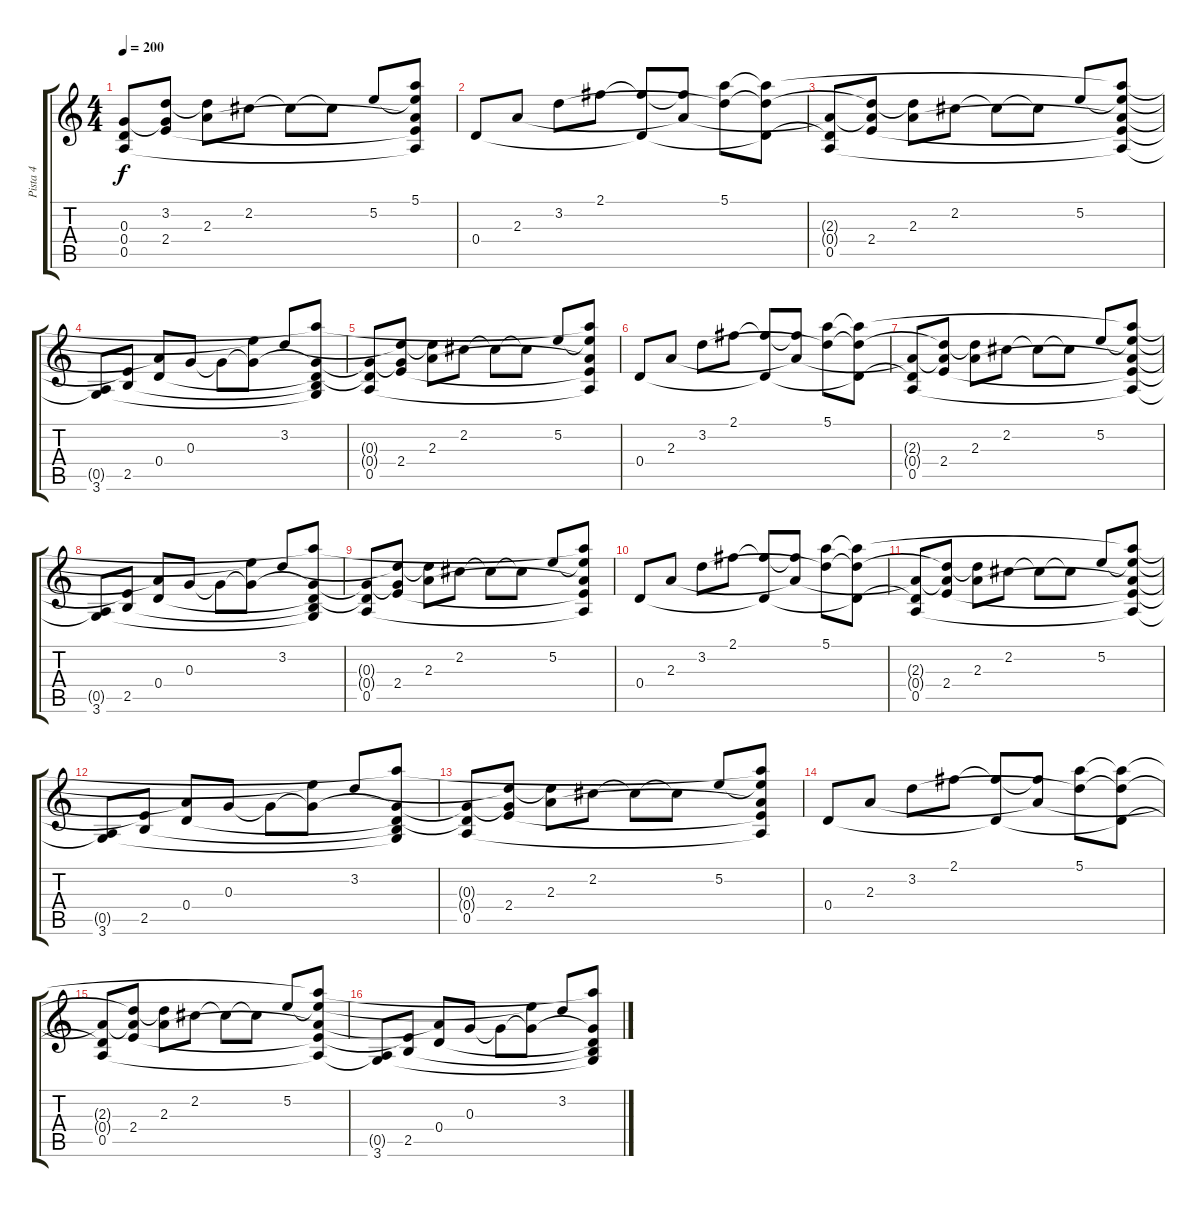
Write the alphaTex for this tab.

\track ("Pista 4" "Pista 4") {instrument electricguitarmuted}
\staff {score tabs}
\tuning (E4 B3 G3 D3 A2 E2) {hide}
\ts (4 4)
\tempo 200
\clef g2
\ks c
(0.3{t} 0.4{t} 0.5).8{dy f} (3.2{t} 0.3{t} 2.4).8 (3.2{t} 2.3).8 2.2.8 2.2{t}.8 2.2{t}.8 5.2.8 (5.1{t} 5.2{t} 2.3{t} 2.4{t} 0.5{t}).8 |
0.4.8 2.3.8 3.2.8 2.1.8 (2.1{t} 0.4{t}).8 (2.1{t} 2.3{t}).8 (5.1 3.2{t}).8 (5.1{t} 3.2{t} 0.4{t}).8 |
(2.3{t} 0.4{t} 0.5).8 (3.2{t} 2.3{t} 2.4).8 (3.2{t} 2.3).8 2.2.8 2.2{t}.8 2.2{t}.8 5.2.8 (5.1{t} 5.2{t} 2.3{t} 2.4{t} 0.5{t}).8 |
(0.5{t} 3.6).8 (2.4{t} 2.5).8 (2.3{t} 0.4).8 0.3.8 0.3{t}.8 (5.2{t} 0.3{t}).8 3.2.8 (5.1{t} 0.3{t} 0.4{t} 2.5{t} 3.6{t}).8 |
(0.3{t} 0.4{t} 0.5).8 (3.2{t} 0.3{t} 2.4).8 (3.2{t} 2.3).8 2.2.8 2.2{t}.8 2.2{t}.8 5.2.8 (5.1{t} 5.2{t} 2.3{t} 2.4{t} 0.5{t}).8 |
0.4.8 2.3.8 3.2.8 2.1.8 (2.1{t} 0.4{t}).8 (2.1{t} 2.3{t}).8 (5.1 3.2{t}).8 (5.1{t} 3.2{t} 0.4{t}).8 |
(2.3{t} 0.4{t} 0.5).8 (3.2{t} 2.3{t} 2.4).8 (3.2{t} 2.3).8 2.2.8 2.2{t}.8 2.2{t}.8 5.2.8 (5.1{t} 5.2{t} 2.3{t} 2.4{t} 0.5{t}).8 |
(0.5{t} 3.6).8 (2.4{t} 2.5).8 (2.3{t} 0.4).8 0.3.8 0.3{t}.8 (5.2{t} 0.3{t}).8 3.2.8 (5.1{t} 0.3{t} 0.4{t} 2.5{t} 3.6{t}).8 |
(0.3{t} 0.4{t} 0.5).8 (3.2{t} 0.3{t} 2.4).8 (3.2{t} 2.3).8 2.2.8 2.2{t}.8 2.2{t}.8 5.2.8 (5.1{t} 5.2{t} 2.3{t} 2.4{t} 0.5{t}).8 |
0.4.8 2.3.8 3.2.8 2.1.8 (2.1{t} 0.4{t}).8 (2.1{t} 2.3{t}).8 (5.1 3.2{t}).8 (5.1{t} 3.2{t} 0.4{t}).8 |
(2.3{t} 0.4{t} 0.5).8 (3.2{t} 2.3{t} 2.4).8 (3.2{t} 2.3).8 2.2.8 2.2{t}.8 2.2{t}.8 5.2.8 (5.1{t} 5.2{t} 2.3{t} 2.4{t} 0.5{t}).8 |
(0.5{t} 3.6).8 (2.4{t} 2.5).8 (2.3{t} 0.4).8 0.3.8 0.3{t}.8 (5.2{t} 0.3{t}).8 3.2.8 (5.1{t} 0.3{t} 0.4{t} 2.5{t} 3.6{t}).8 |
(0.3{t} 0.4{t} 0.5).8 (3.2{t} 0.3{t} 2.4).8 (3.2{t} 2.3).8 2.2.8 2.2{t}.8 2.2{t}.8 5.2.8 (5.1{t} 5.2{t} 2.3{t} 2.4{t} 0.5{t}).8 |
0.4.8 2.3.8 3.2.8 2.1.8 (2.1{t} 0.4{t}).8 (2.1{t} 2.3{t}).8 (5.1 3.2{t}).8 (5.1{t} 3.2{t} 0.4{t}).8 |
(2.3{t} 0.4{t} 0.5).8 (3.2{t} 2.3{t} 2.4).8 (3.2{t} 2.3).8 2.2.8 2.2{t}.8 2.2{t}.8 5.2.8 (5.1{t} 5.2{t} 2.3{t} 2.4{t} 0.5{t}).8 |
(0.5{t} 3.6).8 (2.4{t} 2.5).8 (2.3{t} 0.4).8 0.3.8 0.3{t}.8 (5.2{t} 0.3{t}).8 3.2.8 (5.1{t} 0.3{t} 0.4{t} 2.5{t} 3.6{t}).8
